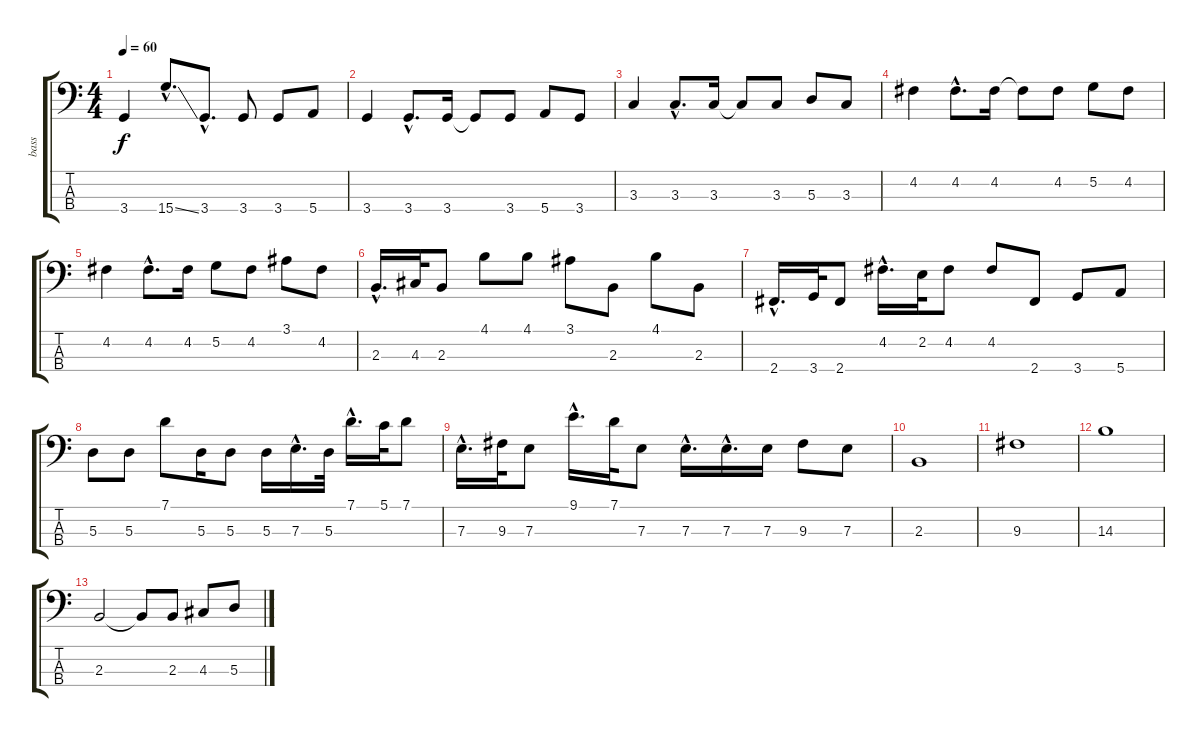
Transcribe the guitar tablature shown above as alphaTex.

\track ("bass" "bass") {instrument electricbassfinger}
\staff {score tabs}
\tuning (G2 D2 A1 E1) {hide}
\ts (4 4)
\tempo 60
\clef f4
\ks c
3.4.4{dy f} 15.4{ss hac}.8{d} 3.4{hac}.8{d} 3.4.8 3.4.8 5.4.8 |
3.4.4 3.4{hac}.8{d} 3.4.16 3.4{t}.8 3.4.8 5.4.8 3.4.8 |
3.3.4 3.3{hac}.8{d} 3.3.16 3.3{t}.8 3.3.8 5.3.8 3.3.8 |
4.2.4 4.2{hac}.8{d} 4.2.16 4.2{t}.8 4.2.8 5.2.8 4.2.8 |
4.2.4 4.2{hac}.8{d} 4.2.16 5.2.8 4.2.8 3.1.8 4.2.8 |
2.3{hac}.16{d} 4.3.32 2.3.8 4.1.8 4.1.8 3.1.8 2.3.8 4.1.8 2.3.8 |
2.4{hac}.16{d} 3.4.32 2.4.8 4.2{hac}.16{d} 2.2.32 4.2.8 4.2.8 2.4.8 3.4.8 5.4.8 |
5.3.8 5.3.8 7.1.8 5.3.16 5.3.8 5.3.16 7.3{hac}.16{d} 5.3.32 7.1{hac}.16{d} 5.1.32 7.1.8 |
7.3{hac}.16{d} 9.3.32 7.3.8 9.1{hac}.16{d} 7.1.32 7.3.8 7.3{hac}.16{d} 7.3{hac}.16{d} 7.3.16 9.3.8 7.3.8 |
2.3.1 |
9.3.1 |
14.3.1{volume 11} |
2.3.2{volume 9} 2.3{t}.8 2.3.8 4.3.8 5.3.8
